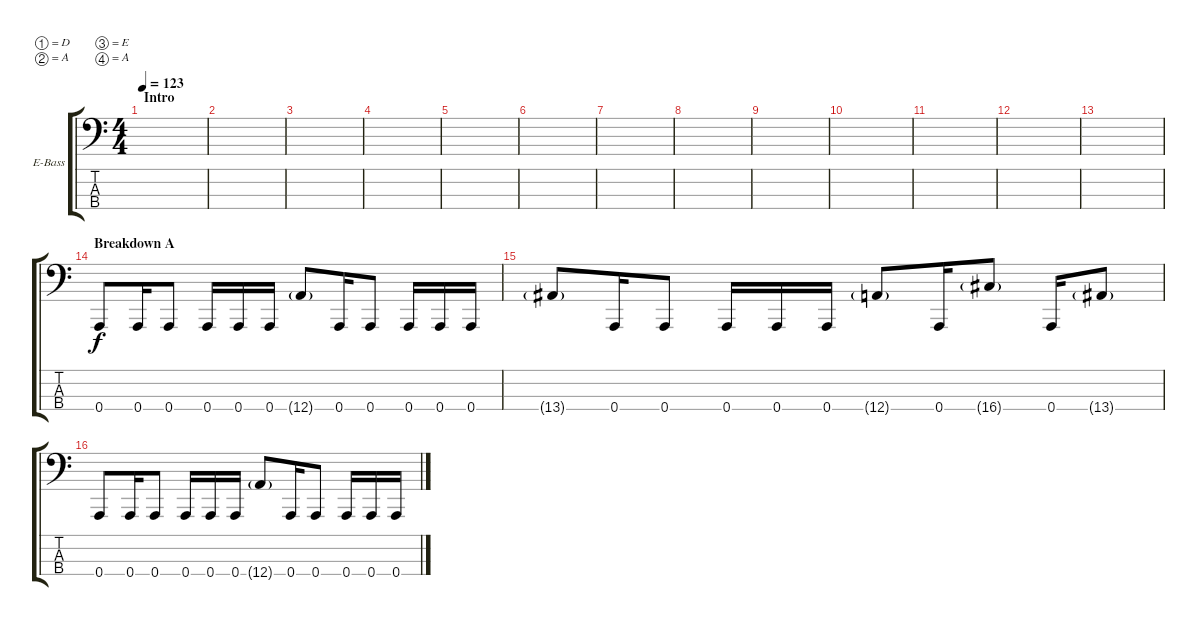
\bracketExtendMode groupsimilarinstruments
\firstSystemTrackNameOrientation horizontal
\otherSystemsTrackNameOrientation horizontal
\track ("Electric Bass" "E-Bass") {instrument electricbassfinger}
\staff {score tabs}
\tuning (D2 A1 E1 A0)
\ts (4 4)
\section ("" "Intro")
\tempo 123
\clef f4
\ks aminor
|
|
|
|
\scale
0.485477 |
\scale
0.257261 |
\scale
0.257261 |
\scale
0.333333 |
|
|
|
|
|
\section ("" "Breakdown A")
0.4.8 0.4.16 0.4.8 0.4.16 0.4.16 0.4.16 12.4{g}.8 0.4.16 0.4.8 0.4.16 0.4.16 0.4.16 |
13.4{g}.8 0.4.16 0.4.8 0.4.16 0.4.16 0.4.16 12.4{g}.8 0.4.16 16.4{g}.8 0.4.16 13.4{g}.8 |
0.4.8 0.4.16 0.4.8 0.4.16 0.4.16 0.4.16 12.4{g}.8 0.4.16 0.4.8 0.4.16 0.4.16 0.4.16
